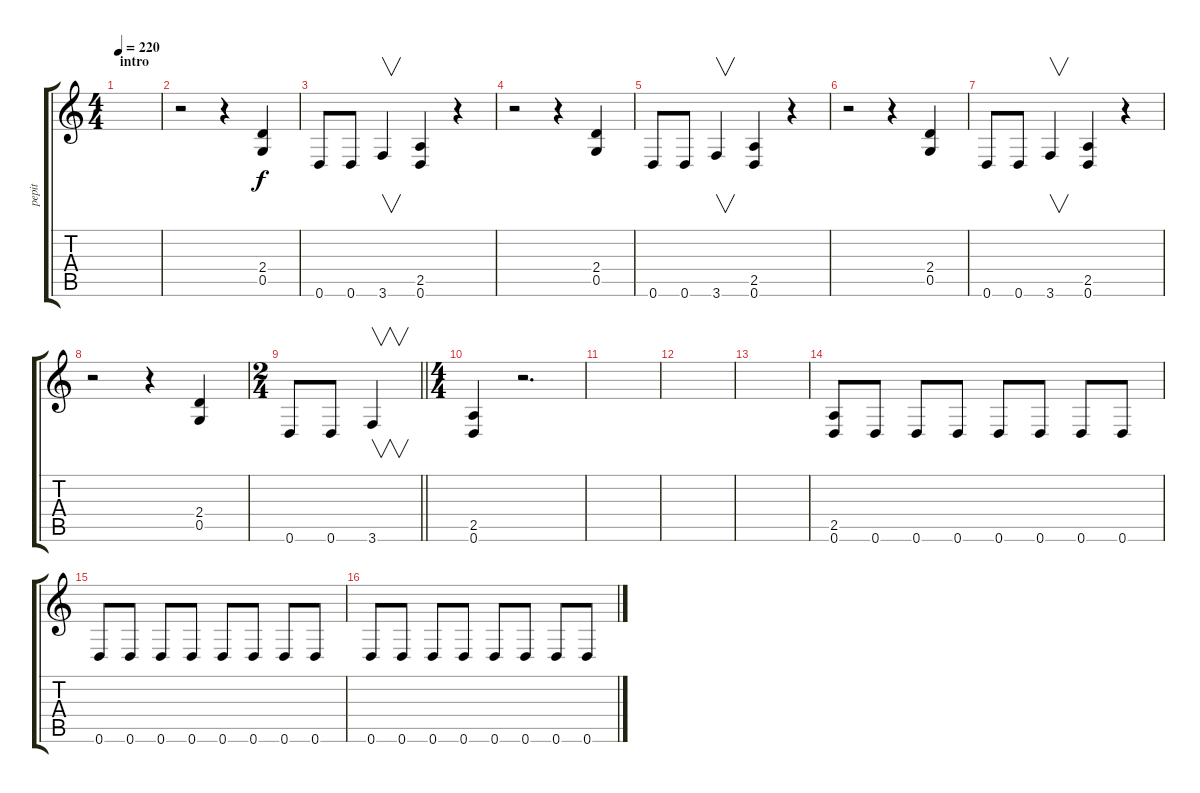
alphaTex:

\track ("pepit" "pepit") {instrument distortionguitar}
\staff {score tabs}
\tuning (D4 A3 F3 C3 G2 D2) {hide}
\ts (4 4)
\section ("" "intro")
\tempo 220
\clef g2
\ks c
|
r.2 r.4 (2.4 0.5).4 |
0.6.8 0.6.8 3.6.4{v} (2.5 0.6).4 r.4 |
r.2 r.4 (2.4 0.5).4 |
0.6.8 0.6.8 3.6.4{v} (2.5 0.6).4 r.4 |
r.2 r.4 (2.4 0.5).4 |
0.6.8 0.6.8 3.6.4{v} (2.5 0.6).4 r.4 |
r.2 r.4 (2.4 0.5).4 |
\ts (2 4)
\barLineRight lightlight
0.6.8 0.6.8 3.6.4{v} |
\ts (4 4)
\section ("" "")
(2.5 0.6).4 r.2{d} |
|
|
|
(2.5 0.6).8 0.6.8 0.6.8 0.6.8 0.6.8 0.6.8 0.6.8 0.6.8 |
0.6.8 0.6.8 0.6.8 0.6.8 0.6.8 0.6.8 0.6.8 0.6.8 |
0.6.8 0.6.8 0.6.8 0.6.8 0.6.8 0.6.8 0.6.8 0.6.8
